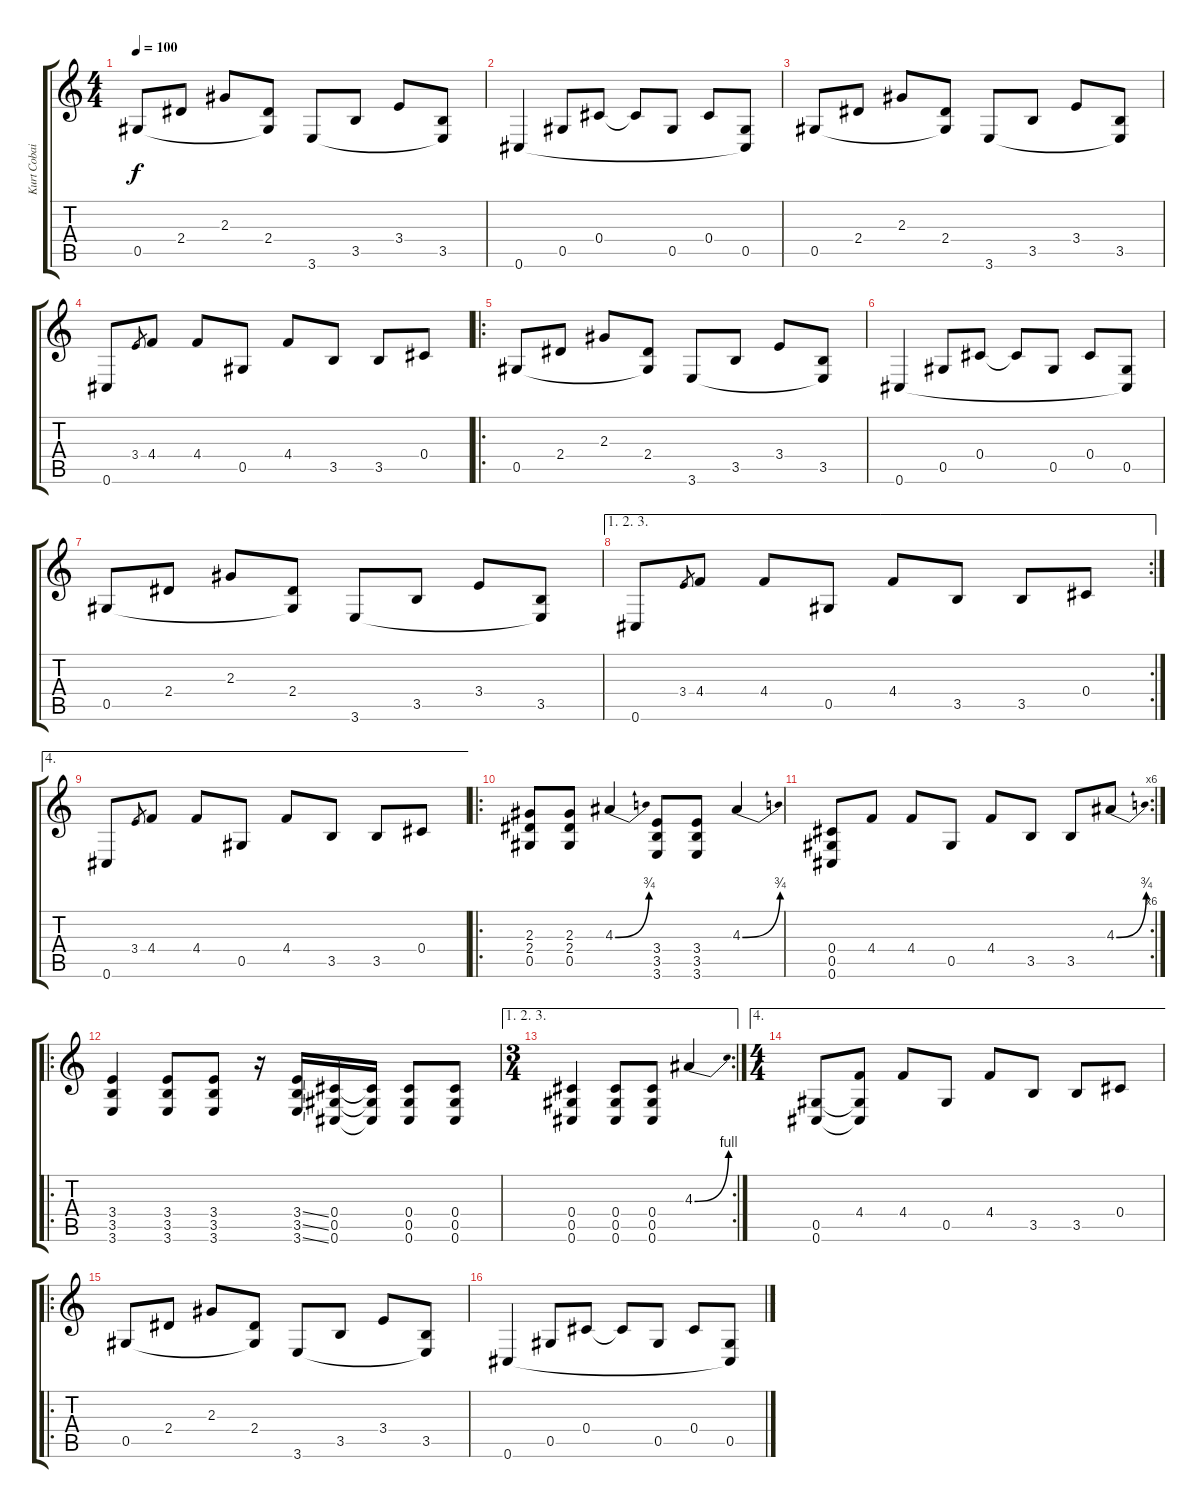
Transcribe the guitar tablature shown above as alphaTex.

\track ("Kurt Cobain" "Kurt Cobai") {instrument electricguitarclean}
\staff {score tabs}
\tuning (Eb4 Bb3 Gb3 Db3 Ab2 Db2) {hide}
\ts (4 4)
\tempo 100
\clef g2
\ks c
0.5.8{dy f instrument electricguitarclean} 2.4.8 2.3.8 (2.4 0.5{t}).8 3.6.8 3.5.8 3.4.8 (3.5 3.6{t}).8 |
0.6.4 0.5.8 0.4.8 0.4{t}.8 0.5.8 0.4.8 (0.5 0.6{t}).8 |
0.5.8 2.4.8 2.3.8 (2.4 0.5{t}).8 3.6.8 3.5.8 3.4.8 (3.5 3.6{t}).8 |
0.6.8 3.4.8{gr} 4.4.8 4.4.8 0.5.8 4.4.8 3.5.8 3.5.8 0.4.8 |
\ro
0.5.8 2.4.8 2.3.8 (2.4 0.5{t}).8 3.6.8 3.5.8 3.4.8 (3.5 3.6{t}).8 |
0.6.4 0.5.8 0.4.8 0.4{t}.8 0.5.8 0.4.8 (0.5 0.6{t}).8 |
0.5.8 2.4.8 2.3.8 (2.4 0.5{t}).8 3.6.8 3.5.8 3.4.8 (3.5 3.6{t}).8 |
\ae (1 2 3)
\rc 2
0.6.8 3.4.8{gr} 4.4.8 4.4.8 0.5.8 4.4.8 3.5.8 3.5.8 0.4.8 |
\ae 4
0.6.8 3.4.8{gr} 4.4.8{instrument distortionguitar} 4.4.8 0.5.8 4.4.8 3.5.8 3.5.8 0.4.8 |
\ro
(2.3 2.4 0.5).8 (2.3 2.4 0.5).8 4.3{be (bend 0 0 60 3)}.4 (3.4 3.5 3.6).8 (3.4 3.5 3.6).8 4.3{be (bend 0 0 60 3)}.4 |
\rc 6
(0.4 0.5 0.6).8 4.4.8 4.4.8 0.5.8 4.4.8 3.5.8 3.5.8 4.3{be (bend 0 0 60 3)}.8 |
\ro
(3.4 3.5 3.6).4{instrument distortionguitar} (3.4 3.5 3.6).8 (3.4 3.5 3.6).8 r.16 (3.4{ss} 3.5{ss} 3.6{ss}).16 (0.4 0.5 0.6).16 (0.4{t} 0.5{t} 0.6{t}).16 (0.4 0.5 0.6).8 (0.4 0.5 0.6).8 |
\ae (1 2 3)
\rc 2
\ts (3 4)
(0.4 0.5 0.6).4 (0.4 0.5 0.6).8 (0.4 0.5 0.6).8 4.3{be (bend 0 0 60 4)}.4 |
\ae 4
\ts (4 4)
(0.5 0.6).8 (4.4 0.5{t} 0.6{t}).8 4.4.8 0.5.8 4.4.8 3.5.8 3.5.8 0.4.8 |
\ro
0.5.8{instrument electricguitarclean} 2.4.8 2.3.8 (2.4 0.5{t}).8 3.6.8 3.5.8 3.4.8 (3.5 3.6{t}).8 |
0.6.4 0.5.8 0.4.8 0.4{t}.8 0.5.8 0.4.8 (0.5 0.6{t}).8
